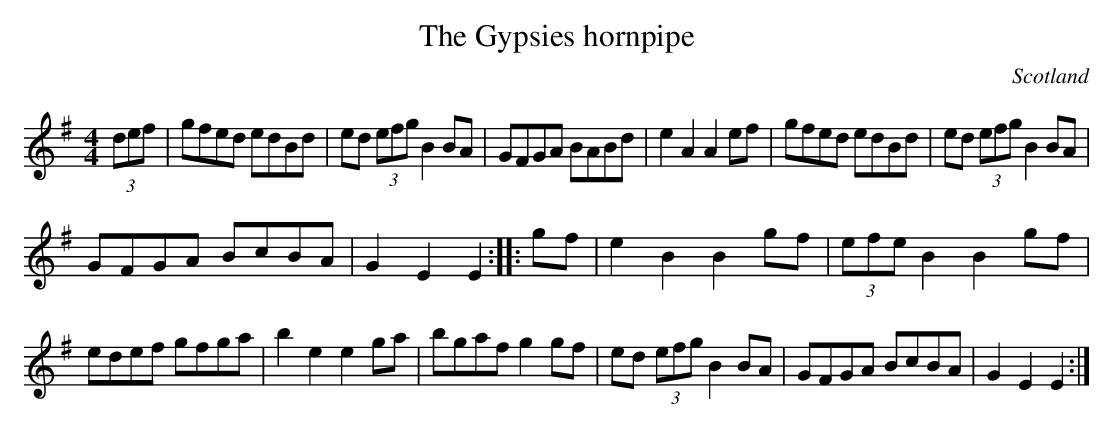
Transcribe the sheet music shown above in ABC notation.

X:1
T:Gypsies hornpipe, The
O:Scotland
M:4/4
K:Em
(3def|\
gfed edBd|ed (3efg B2BA|GFGA BABd|e2A2 A2ef|\
gfed edBd|ed (3efg B2BA|
GFGA BcBA|G2E2 E2::\
gf|\
e2B2 B2gf|(3efe B2 B2gf|
edef gfga|b2e2 e2ga|\
bgaf g2gf|ed (3efg B2BA|GFGA BcBA|G2E2 E2:|
